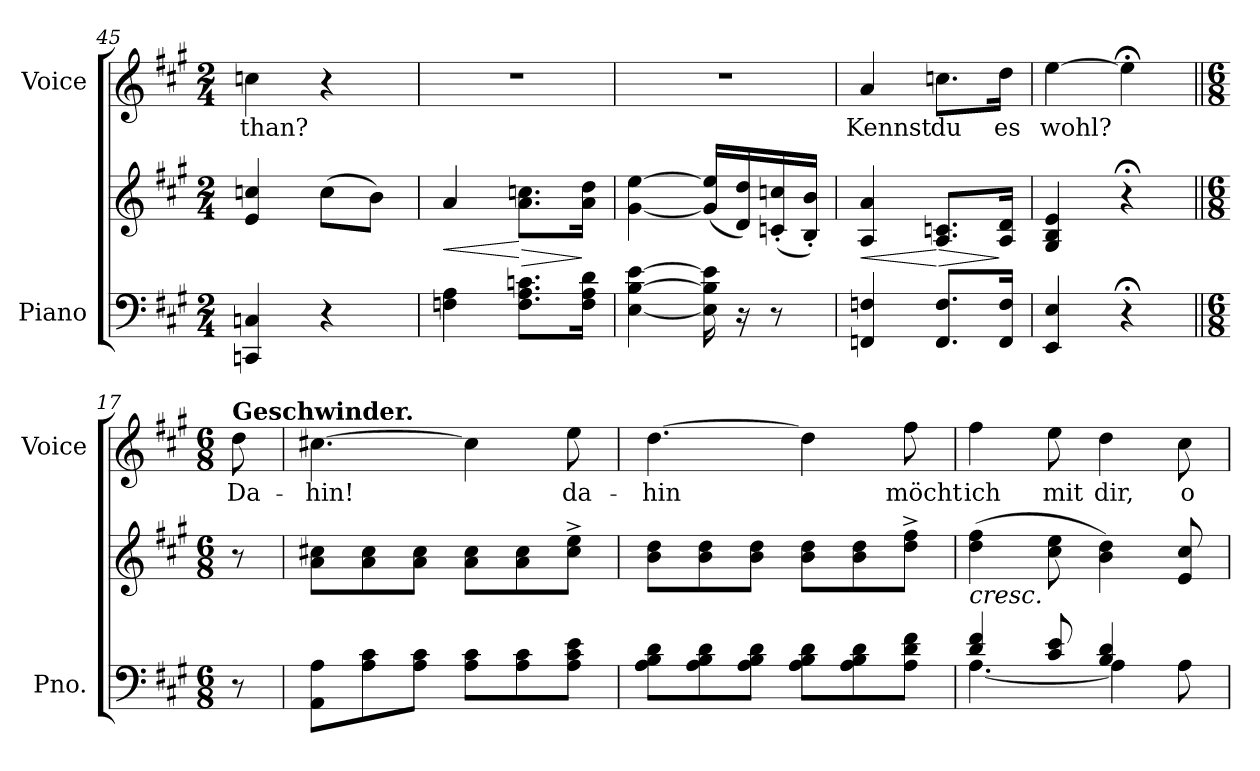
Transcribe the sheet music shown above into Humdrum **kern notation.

**kern	**kern	**dynam	**kern	**text
*part2	*part2	*part2	*part1	*part1
*staff3	*staff2	*staff2/3	*staff1	*staff1
*I"Piano	*	*	*I"Voice	*
*I'Pno.	*	*	*I'Voice	*
*clefF4	*clefG2	*	*clefG2	*
*k[f#c#g#]	*k[f#c#g#]	*	*k[f#c#g#]	*
*A:	*A:	*	*A:	*
*M2/4	*M2/4	*	*M2/4	*
=45	=45	=45	=45	=45
!	!	!	!	!LO:LY:b:color=#000000
4CCni/ 4Cni	4ei/ 4ccni	.	4ccni\	-than?
4r	(8cci\L	.	4r	.
.	8bi\J)	.	.	.
=46	=46	=46	=46	=46
!	!	!LO:HP:b	!LO:N:vis=1	!
4Fni\ 4Ai	4ai/	<	2r	.
!	!	!LO:HP:n=1:b	!	!
8.Fi\ 8.Ai 8.cniL	8.ai\ 8.ccniL	[ >	.	.
16Fi\ 16Ai 16diJk	16ai\ 16ddiJk	]	.	.
=47	=47	=47	=47	=47
!	!	!	!LO:N:vis=1	!
[<4Ei\ [>4Bi [>4ei	[<4g#i\ [>4eei	.	2r	.
16Ei\] 16Bi] 16ei]	(16g#i/] 16eei]LL	.	.	.
16r	16di/ 16ddi)	.	.	.
8r	(16cni/' 16ccni'	.	.	.
.	16Bi/' 16bi'JJ)	.	.	.
=48	=48	=48	=48	=48
!	!	!LO:HP:b	!	!
!	!	!	!	!LO:LY:b:color=#000000
4FFni/ 4Fni	4Ai/ 4ai	<	4ai/	Kennst
!	!	!LO:HP:n=1:b	!	!
!	!	!	!	!LO:LY:b:color=#000000
8.FFi/ 8.FiL	8.Ai/ 8.cniL	[ >	8.ccni\L	du
!	!	!	!	!LO:LY:b:color=#000000
16FFi/ 16FiJk	16Ai/ 16diJk	]	16ddi\Jk	es
=49	=49	=49	=49	=49
!	!	!	!	!LO:LY:b:color=#000000
4EEi/ 4Ei	4G#i/ 4Bi 4ei	.	[>4eei\	wohl?
4r;	4r;	.	4ee;i\]	.
!!LO:PB:g=z
=17||	=17||	=17||	=17||	=17||
*M6/8	*M6/8	*	*M6/8	*
!	!	!	!LO:TX:a:B:t=Geschwinder.	!
!	!	!	!	!LO:LY:b:color=#000000
8r	8r	.	8ddi\	Da-
=18	=18	=18	=18	=18
!	!	!	!	!LO:LY:b:color=#000000
8AAi\ 8AiL	8ai\ 8cc#XiL	.	[>4.cc#Xi\	-hin!
8Ai\ 8c#i	8ai\ 8cc#i	.	.	.
8Ai\ 8c#iJ	8ai\ 8cc#iJ	.	.	.
8Ai\ 8c#iL	8ai\ 8cc#iL	.	4cc#i\]	.
8Ai\ 8c#i	8ai\ 8cc#i	.	.	.
!	!	!	!	!LO:LY:b:color=#000000
8Ai\ 8c#i 8eiJ	8cc#i\^ 8eei^J	.	8eei\	da-
=19	=19	=19	=19	=19
!	!	!	!	!LO:LY:b:color=#000000
8Ai\ 8Bi 8diL	8bi\ 8ddiL	.	[>4.ddi\	-hin
8Ai\ 8Bi 8di	8bi\ 8ddi	.	.	.
8Ai\ 8Bi 8diJ	8bi\ 8ddiJ	.	.	.
8Ai\ 8Bi 8diL	8bi\ 8ddiL	.	4ddi\]	.
8Ai\ 8Bi 8di	8bi\ 8ddi	.	.	.
!	!	!	!	!LO:LY:b:color=#000000
8Ai\ 8di 8f#iJ	8ddi\^ 8ff#i^J	.	8ff#i\	möcht
=20	=20	=20	=20	=20
*^	*	*	*	*
!	!	!LO:TX:b:i:t=cresc.	!	!	!
!	!	!	!	!	!LO:LY:b:color=#000000
4di/ 4f#i	[<4.Ai\	(4ddi\ 4ff#i	.	4ff#i\	ich
!	!	!	!	!	!LO:LY:b:color=#000000
8c#i/ 8ei	.	8cc#i\ 8eei	.	8eei\	mit
!	!	!	!	!	!LO:LY:b:color=#000000
4Bi/ 4di	4Ai\]	4bi\ 4ddi)	.	4ddi\	dir,
!	!	!	!	!	!LO:LY:b:color=#000000
8ryy	8Ai\	8ei/ 8cc#i	.	8cc#i\	o
*v	*v	*	*	*	*
=	=	=	=	=
*-	*-	*-	*-	*-
